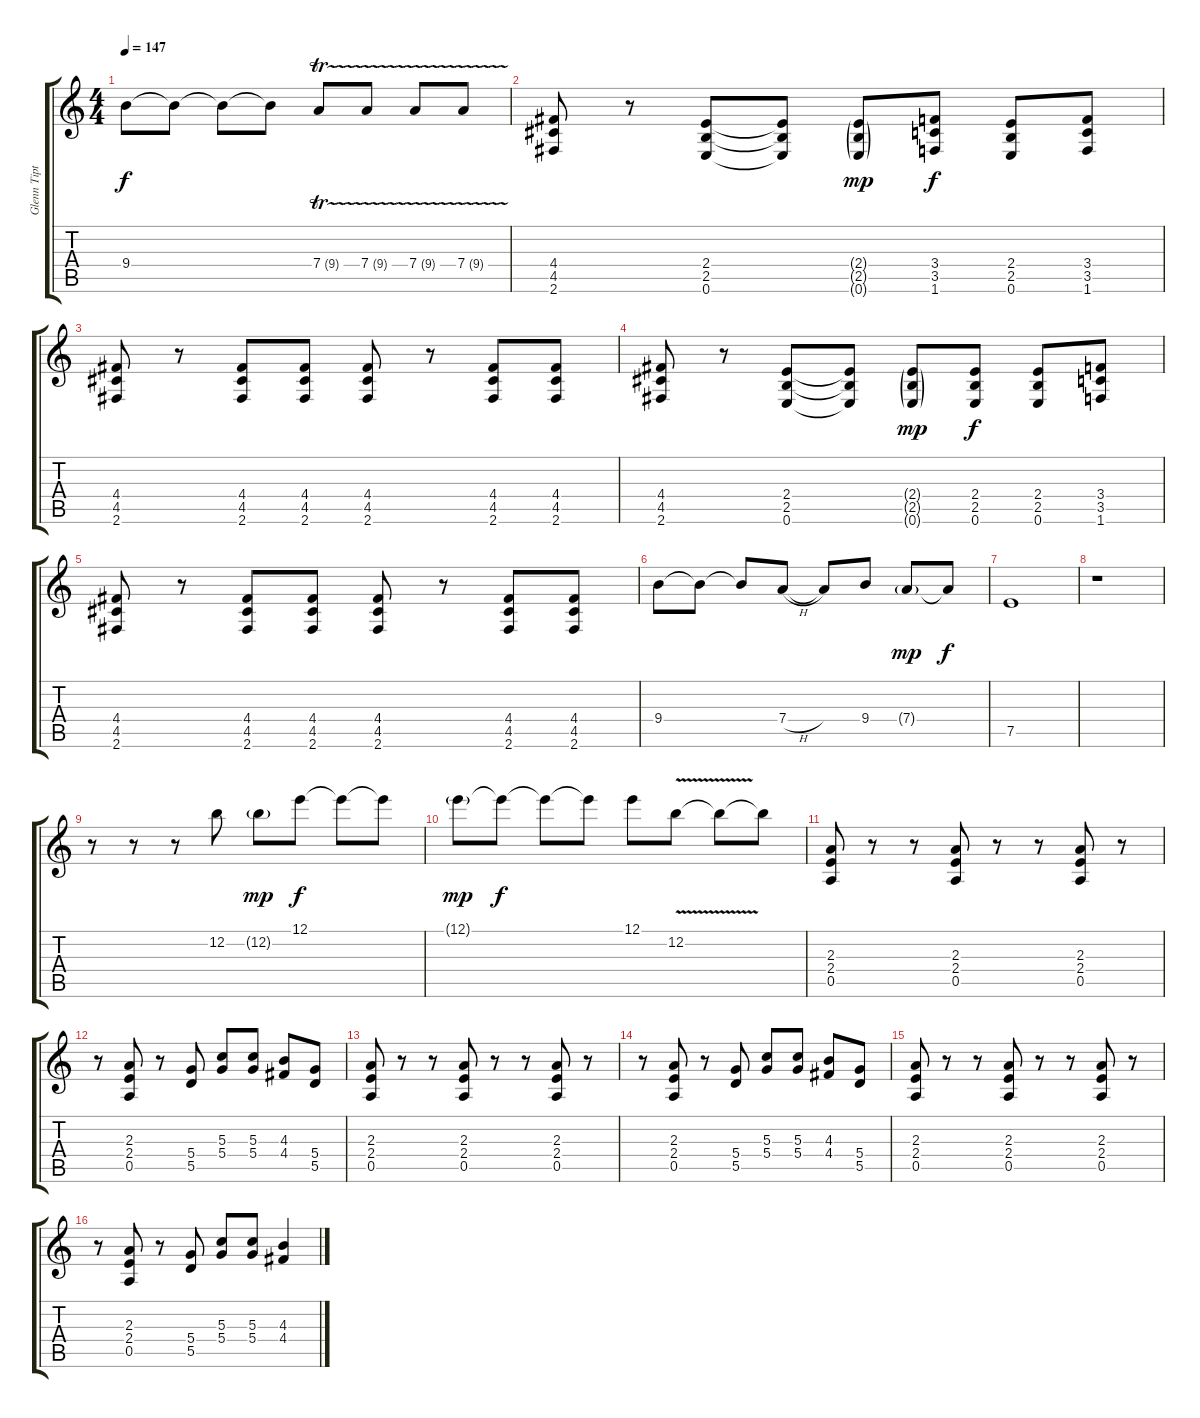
\track ("Glenn Tipton" "Glenn Tipt") {instrument distortionguitar}
\staff {score tabs}
\tuning (E4 B3 G3 D3 A2 E2) {hide}
\ts (4 4)
\tempo 147
\clef g2
\ks c
9.4.8{dy f balance 8} 9.4{t}.8 9.4{t}.8 9.4{t}.8 7.4{tr (9 16)}.8 7.4{tr (9 16)}.8 7.4{tr (9 16)}.8 7.4{tr (9 16)}.8 |
(4.4 4.5 2.6).8{balance 0} r.8 (2.4 2.5 0.6).8 (2.4{t} 2.5{t} 0.6{t}).8 (2.4{g} 2.5{g} 0.6{g}).8{dy mp} (3.4 3.5 1.6).8{dy f} (2.4 2.5 0.6).8 (3.4 3.5 1.6).8 |
(4.4 4.5 2.6).8 r.8 (4.4 4.5 2.6).8 (4.4 4.5 2.6).8 (4.4 4.5 2.6).8 r.8 (4.4 4.5 2.6).8 (4.4 4.5 2.6).8 |
(4.4 4.5 2.6).8 r.8 (2.4 2.5 0.6).8 (2.4{t} 2.5{t} 0.6{t}).8 (2.4{g} 2.5{g} 0.6{g}).8{dy mp} (2.4 2.5 0.6).8{dy f} (2.4 2.5 0.6).8 (3.4 3.5 1.6).8 |
(4.4 4.5 2.6).8 r.8 (4.4 4.5 2.6).8 (4.4 4.5 2.6).8 (4.4 4.5 2.6).8 r.8 (4.4 4.5 2.6).8 (4.4 4.5 2.6).8 |
9.4.8{balance 8} 9.4{t}.8 9.4{t}.8 7.4{h}.8 7.4{t}.8 9.4.8 7.4{g}.8{dy mp} 7.4{t}.8{dy f} |
7.5.1 |
r.1 |
r.8 r.8 r.8 12.2.8 12.2{g}.8{dy mp} 12.1.8{dy f} 12.1{t}.8 12.1{t}.8 |
12.1{g}.8{dy mp} 12.1{t}.8{dy f} 12.1{t}.8 12.1{t}.8 12.1.8 12.2{v}.8 12.2{t}.8 12.2{t}.8 |
(2.3 2.4 0.5).8{balance 0} r.8 r.8 (2.3 2.4 0.5).8 r.8 r.8 (2.3 2.4 0.5).8 r.8 |
r.8 (2.3 2.4 0.5).8 r.8 (5.4 5.5).8 (5.3 5.4).8 (5.3 5.4).8 (4.3 4.4).8 (5.4 5.5).8 |
(2.3 2.4 0.5).8 r.8 r.8 (2.3 2.4 0.5).8 r.8 r.8 (2.3 2.4 0.5).8 r.8 |
r.8 (2.3 2.4 0.5).8 r.8 (5.4 5.5).8 (5.3 5.4).8 (5.3 5.4).8 (4.3 4.4).8 (5.4 5.5).8 |
(2.3 2.4 0.5).8 r.8 r.8 (2.3 2.4 0.5).8 r.8 r.8 (2.3 2.4 0.5).8 r.8 |
r.8 (2.3 2.4 0.5).8{balance 8} r.8 (5.4 5.5).8 (5.3 5.4).8 (5.3 5.4).8 (4.3 4.4).4
